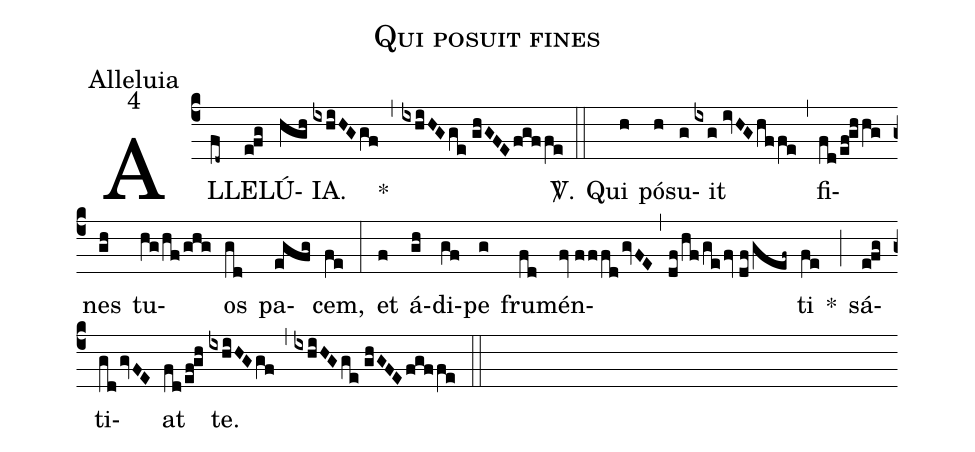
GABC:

name:Qui posuit fines;
office-part:Alleluia;
mode:4;
%%
(c4) AL(fd~)LE(e!fg)LÚ(hgh)IA.(ixhiHGgf) *(,) (ixhiHGge//ghGFEfgffe) <sp>V/</sp>.(::) Qui(h) pó(h)su(g)it(ixg//ivHGhffe) (,) fi(fd/ef!ghhg)nes(gh) tu(hg/hf/ghg)os(gd) pa(egfg)cem,(fe) (:) et(f) á(gh)di(gf)pe(g) fru(fd)mén(fv//fffd/gvFE,df/hf/ge/fv//df/gef~)ti(fe) *(;) sá(e!fg)ti(gdgvFE)at(fd/ef!gh) te.(ixhiHGgf) (,) (ixhiHGge//ghGFEfgffe) (::)
